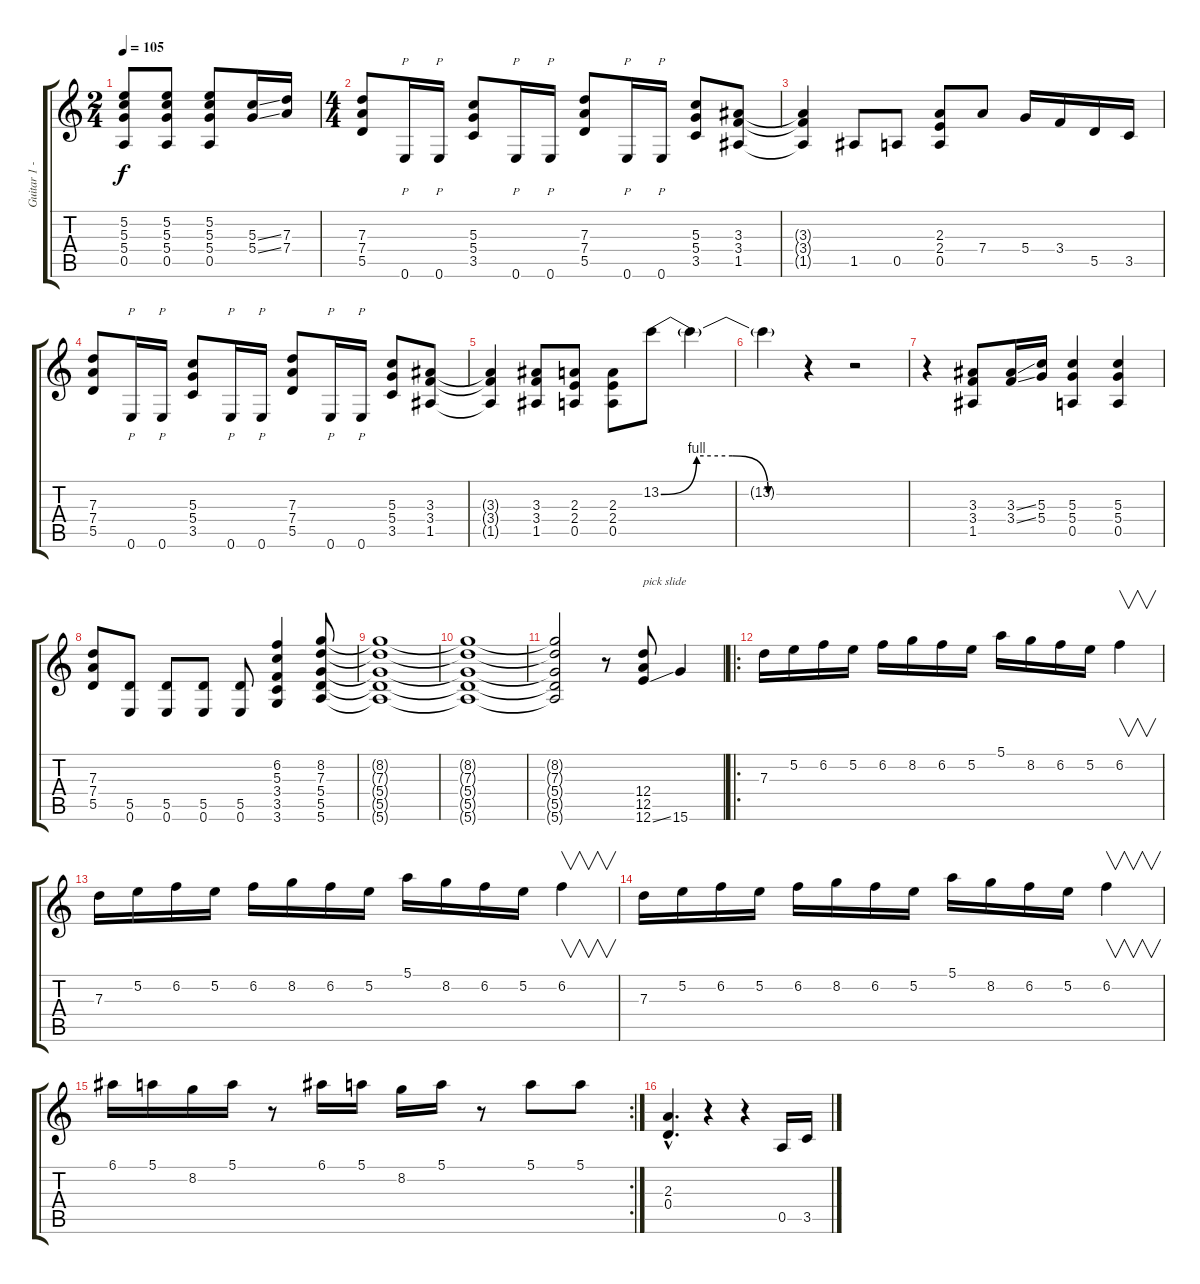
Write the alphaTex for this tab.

\track ("Guitar 1 - Criss Oliva" "Guitar 1 -") {instrument distortionguitar}
\staff {score tabs}
\tuning (E4 B3 G3 D3 A2 E2) {hide}
\ts (2 4)
\tempo 105
\clef g2
\ks c
(5.2 5.3 5.4 0.5).8{dy f} (5.2 5.3 5.4 0.5).8 (5.2 5.3 5.4 0.5).8 (5.3{ss} 5.4{ss}).16 (7.3 7.4).16 |
\ts (4 4)
(7.3 7.4 5.5).8 0.6.16{p} 0.6.16{p} (5.3 5.4 3.5).8 0.6.16{p} 0.6.16{p} (7.3 7.4 5.5).8 0.6.16{p} 0.6.16{p} (5.3 5.4 3.5).8 (3.3 3.4 1.5).8 |
(3.3{t} 3.4{t} 1.5{t}).4 1.5.8 0.5.8 (2.3 2.4 0.5).8 7.4.8 5.4.16 3.4.16 5.5.16 3.5.16 |
(7.3 7.4 5.5).8 0.6.16{p} 0.6.16{p} (5.3 5.4 3.5).8 0.6.16{p} 0.6.16{p} (7.3 7.4 5.5).8 0.6.16{p} 0.6.16{p} (5.3 5.4 3.5).8 (3.3 3.4 1.5).8 |
(3.3{t} 3.4{t} 1.5{t}).4 (3.3 3.4 1.5).8 (2.3 2.4 0.5).8 (2.3 2.4 0.5).8 13.2{be (custom 0 0 15 4 30 4 45 0 60 0)}.8 13.2{t}.4 |
13.2{t}.4 r.4 r.2 |
r.4 (3.3 3.4 1.5).8 (3.3{ss} 3.4{ss}).16 (5.3 5.4).16 (5.3 5.4 0.5).4 (5.3 5.4 0.5).4 |
(7.3 7.4 5.5).8 (5.5 0.6).8 (5.5 0.6).8 (5.5 0.6).8 (5.5 0.6).8 (6.2 5.3 3.4 3.5 3.6).4 (8.2 7.3 5.4 5.5 5.6).8 |
(8.2{t} 7.3{t} 5.4{t} 5.5{t} 5.6{t}).1 |
(8.2{t} 7.3{t} 5.4{t} 5.5{t} 5.6{t}).1 |
(8.2{t} 7.3{t} 5.4{t} 5.5{t} 5.6{t}).2 r.8 (12.4 12.5 12.6{ss}).8{txt "pick slide"} 15.6.4 |
\ro
7.3.16 5.2.16 6.2.16 5.2.16 6.2.16 8.2.16 6.2.16 5.2.16 5.1.16 8.2.16 6.2.16 5.2.16 6.2.4{v} |
7.3.16 5.2.16 6.2.16 5.2.16 6.2.16 8.2.16 6.2.16 5.2.16 5.1.16 8.2.16 6.2.16 5.2.16 6.2.4{v} |
7.3.16 5.2.16 6.2.16 5.2.16 6.2.16 8.2.16 6.2.16 5.2.16 5.1.16 8.2.16 6.2.16 5.2.16 6.2.4{v} |
\rc 2
6.1.16 5.1.16 8.2.16 5.1.16 r.8 6.1.16 5.1.16 8.2.16 5.1.16 r.8 5.1.8 5.1.8 |
(2.3{hac} 0.4{hac}).4{d} r.4 r.4 0.5.16 3.5.16
